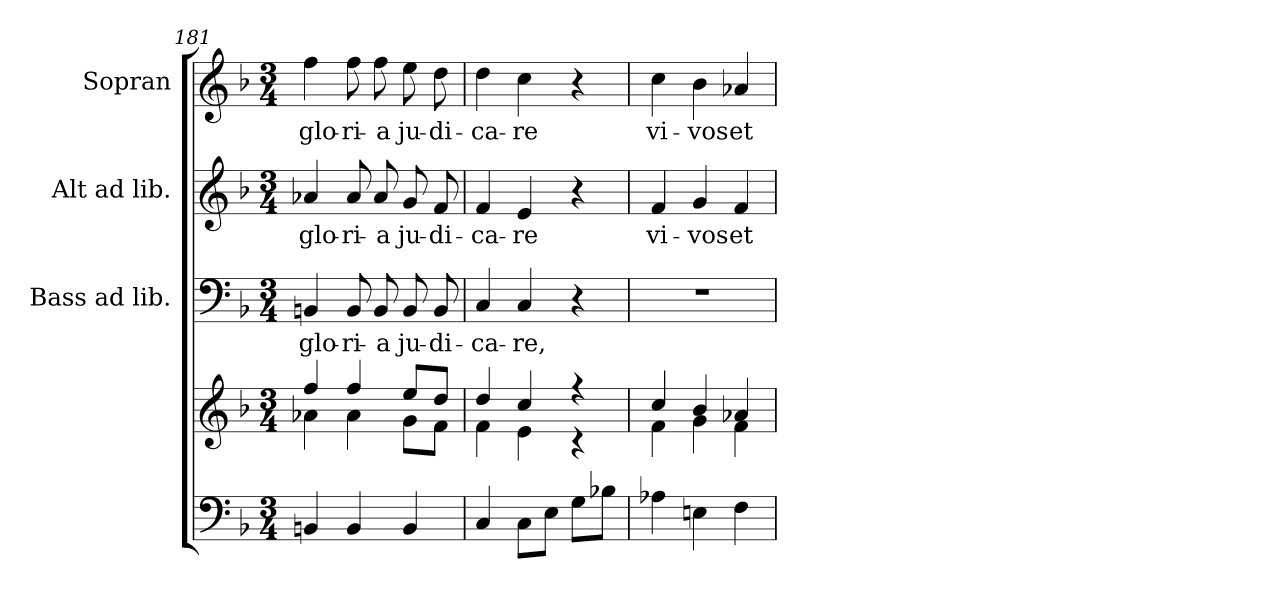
**kern	**kern	**kern	**text	**kern	**text	**kern	**text
*part4	*part4	*part3	*part3	*part2	*part2	*part1	*part1
*staff5	*staff4	*staff3	*staff3	*staff2	*staff2	*staff1	*staff1
*	*	*I"Bass ad lib.	*	*I"Alt ad lib.	*	*I"Sopran	*
*	*	*I'B.	*	*I'A.	*	*I'S.	*
*clefF4	*clefG2	*clefF4	*	*clefG2	*	*clefG2	*
*k[b-]	*k[b-]	*k[b-]	*	*k[b-]	*	*k[b-]	*
*F:	*F:	*F:	*	*F:	*	*F:	*
*M3/4	*M3/4	*M3/4	*	*M3/4	*	*M3/4	*
=181	=181	=181	=181	=181	=181	=181	=181
*	*^	*	*	*	*	*	*
!	!	!	!	!LO:LY:b	!	!LO:LY:b	!	!LO:LY:b
4BBn/	4ff/	4a-X\	4BBn/	glo-	4a-X/	glo-	4ff\	glo-
!	!	!	!	!LO:LY:b	!	!LO:LY:b	!	!LO:LY:b
4BB/	4ff/	4a-\	8BB/	-ri-	8a-/	-ri-	8ff\	-ri-
!	!	!	!	!LO:LY:b	!	!LO:LY:b	!	!LO:LY:b
.	.	.	8BB/	-a	8a-/	-a	8ff\	-a
!	!	!	!	!LO:LY:b	!	!LO:LY:b	!	!LO:LY:b
4BB/	8ee/L	8g\L	8BB/	ju-	8g/	ju-	8ee\	ju-
!	!	!	!	!LO:LY:b	!	!LO:LY:b	!	!LO:LY:b
.	8dd/J	8f\J	8BB/	-di-	8f/	-di-	8dd\	-di-
=182	=182	=182	=182	=182	=182	=182	=182	=182
!	!	!	!	!LO:LY:b	!	!LO:LY:b	!	!LO:LY:b
4C/	4dd/	4f\	4C/	-ca-	4f/	-ca-	4dd\	-ca-
!	!	!	!	!LO:LY:b	!	!LO:LY:b	!	!LO:LY:b
8C\L	4cc/	4e\	4C/	-re,	4e/	-re	4cc\	-re
8E\J	.	.	.	.	.	.	.	.
8G\L	4r	4r	4r	.	4r	.	4r	.
8B-X\J	.	.	.	.	.	.	.	.
=183	=183	=183	=183	=183	=183	=183	=183	=183
!	!	!	!	!	!	!LO:LY:b	!	!LO:LY:b
4A-X\	4cc/	4f\	2.r	.	4f/	vi-	4cc\	vi-
!	!	!	!	!	!	!LO:LY:b	!	!LO:LY:b
4En\	4b-/	4g\	.	.	4g/	-vos	4b-\	-vos
!	!	!	!	!	!	!LO:LY:b	!	!LO:LY:b
4F\	4a-X/	4f\	.	.	4f/	et	4a-X/	et
*	*v	*v	*	*	*	*	*	*
=	=	=	=	=	=	=	=
*-	*-	*-	*-	*-	*-	*-	*-
